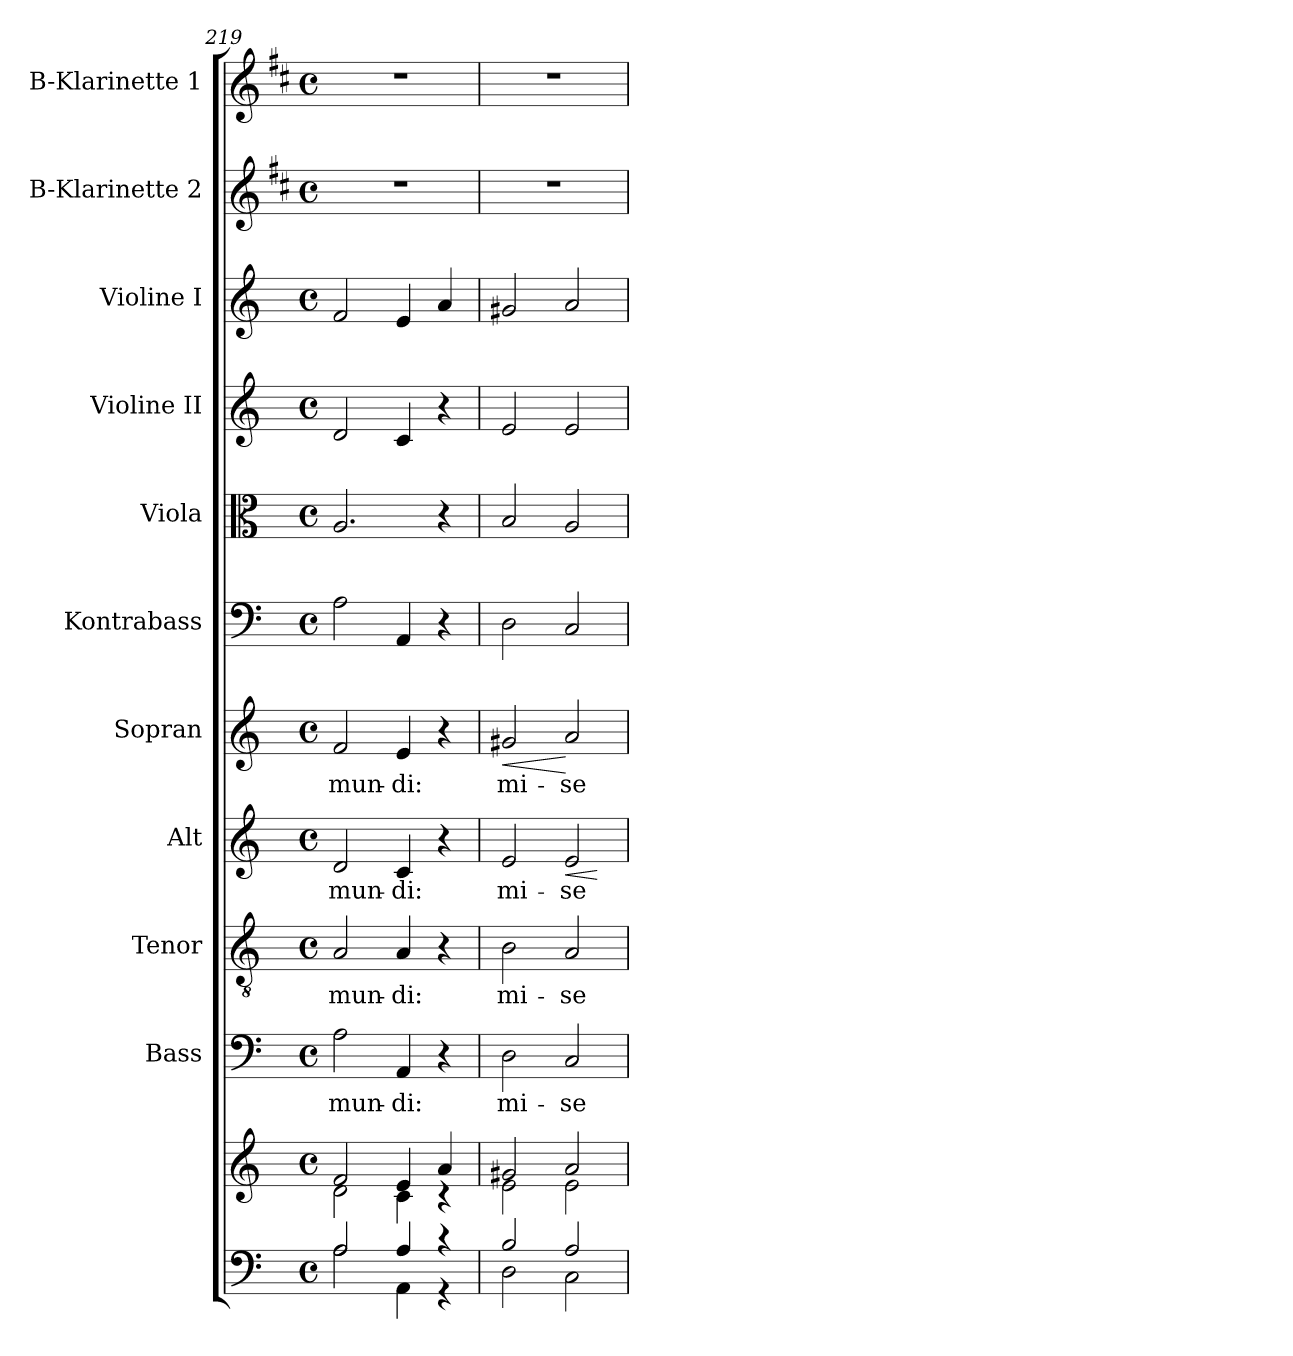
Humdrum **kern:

**kern	**kern	**kern	**text	**kern	**text	**kern	**text	**dynam	**kern	**text	**dynam	**kern	**kern	**kern	**kern	**kern	**kern
*part11	*part11	*part10	*part10	*part9	*part9	*part8	*part8	*part8	*part7	*part7	*part7	*part6	*part5	*part4	*part3	*part2	*part1
*staff12	*staff11	*staff10	*staff10	*staff9	*staff9	*staff8	*staff8	*staff8	*staff7	*staff7	*staff7	*staff6	*staff5	*staff4	*staff3	*staff2	*staff1
*	*	*I"Bass	*	*I"Tenor	*	*I"Alt	*	*	*I"Sopran	*	*	*I"Kontrabass	*I"Viola	*I"Violine II	*I"Violine I	*I"B-Klarinette 2	*I"B-Klarinette 1
*	*	*I'B.	*	*I'T.	*	*I'A.	*	*	*I'S.	*	*	*I'Kb.	*I'Vla.	*I'Vl. II	*I'Vl. I	*I'B Kl. 2	*I'B Kl. 1
*clefF4	*clefG2	*clefF4	*	*clefGv2	*	*clefG2	*	*	*clefG2	*	*	*clefF4	*clefC3	*clefG2	*clefG2	*clefG2	*clefG2
*	*	*	*	*	*	*	*	*	*	*	*	*ITrd7c12	*	*	*	*ITrd1c2	*ITrd1c2
*k[]	*k[]	*k[]	*	*k[]	*	*k[]	*	*	*k[]	*	*	*k[]	*k[]	*k[]	*k[]	*k[]	*k[]
*C:	*C:	*C:	*	*C:	*	*C:	*	*	*C:	*	*	*C:	*C:	*C:	*C:	*C:	*C:
*M4/4	*M4/4	*M4/4	*	*M4/4	*	*M4/4	*	*	*M4/4	*	*	*M4/4	*M4/4	*M4/4	*M4/4	*M4/4	*M4/4
*met(c)	*met(c)	*met(c)	*	*met(c)	*	*met(c)	*	*	*met(c)	*	*	*met(c)	*met(c)	*met(c)	*met(c)	*met(c)	*met(c)
=219	=219	=219	=219	=219	=219	=219	=219	=219	=219	=219	=219	=219	=219	=219	=219	=219	=219
*^	*^	*	*	*	*	*	*	*	*	*	*	*	*	*	*	*	*
!	!	!	!	!	!LO:LY:b	!	!LO:LY:b	!	!LO:LY:b	!	!	!LO:LY:b	!	!	!	!	!	!	!
2A/	2A\	2f/	2d\	2A\	mun-	2A/	mun-	2d/	mun-	.	2f/	mun-	.	2AA\	2.A/	2d/	2f/	1r	1r
!	!	!	!	!	!LO:LY:b	!	!LO:LY:b	!	!LO:LY:b	!	!	!LO:LY:b	!	!	!	!	!	!	!
4A/	4AA\	4e/	4c\	4AA/	-di:	4A/	-di:	4c/	-di:	.	4e/	-di:	.	4AAA/	.	4c/	4e/	.	.
4r	4r	4a/	4rc	4r	.	4r	.	4r	.	.	4r	.	.	4r	4r	4r	4a/	.	.
=220	=220	=220	=220	=220	=220	=220	=220	=220	=220	=220	=220	=220	=220	=220	=220	=220	=220	=220	=220
!	!	!	!	!	!LO:LY:b	!	!LO:LY:b	!	!LO:LY:b	!	!	!LO:LY:b	!LO:HP:b	!	!	!	!	!	!
2B/	2D\	2g#X/	2e\	2D\	mi-	2B\	mi-	2e/	mi-	.	2g#X/	mi-	<	2DD\	2B/	2e/	2g#X/	1r	1r
!	!	!	!	!	!LO:LY:b	!	!LO:LY:b	!	!LO:LY:b	!LO:HP:b	!	!LO:LY:b	!	!	!	!	!	!	!
2A/	2C\	2a/	2e\	2C/	-se-	2A/	-se-	2e/	-se-	<	2a/	-se-	[	2CC/	2A/	2e/	2a/	.	.
*v	*v	*	*	*	*	*	*	*	*	*	*	*	*	*	*	*	*	*	*
*	*v	*v	*	*	*	*	*	*	*	*	*	*	*	*	*	*	*	*
.	.	.	.	.	.	.	.	[	.	.	.	.	.	.	.	.	.
=	=	=	=	=	=	=	=	=	=	=	=	=	=	=	=	=	=
*-	*-	*-	*-	*-	*-	*-	*-	*-	*-	*-	*-	*-	*-	*-	*-	*-	*-
